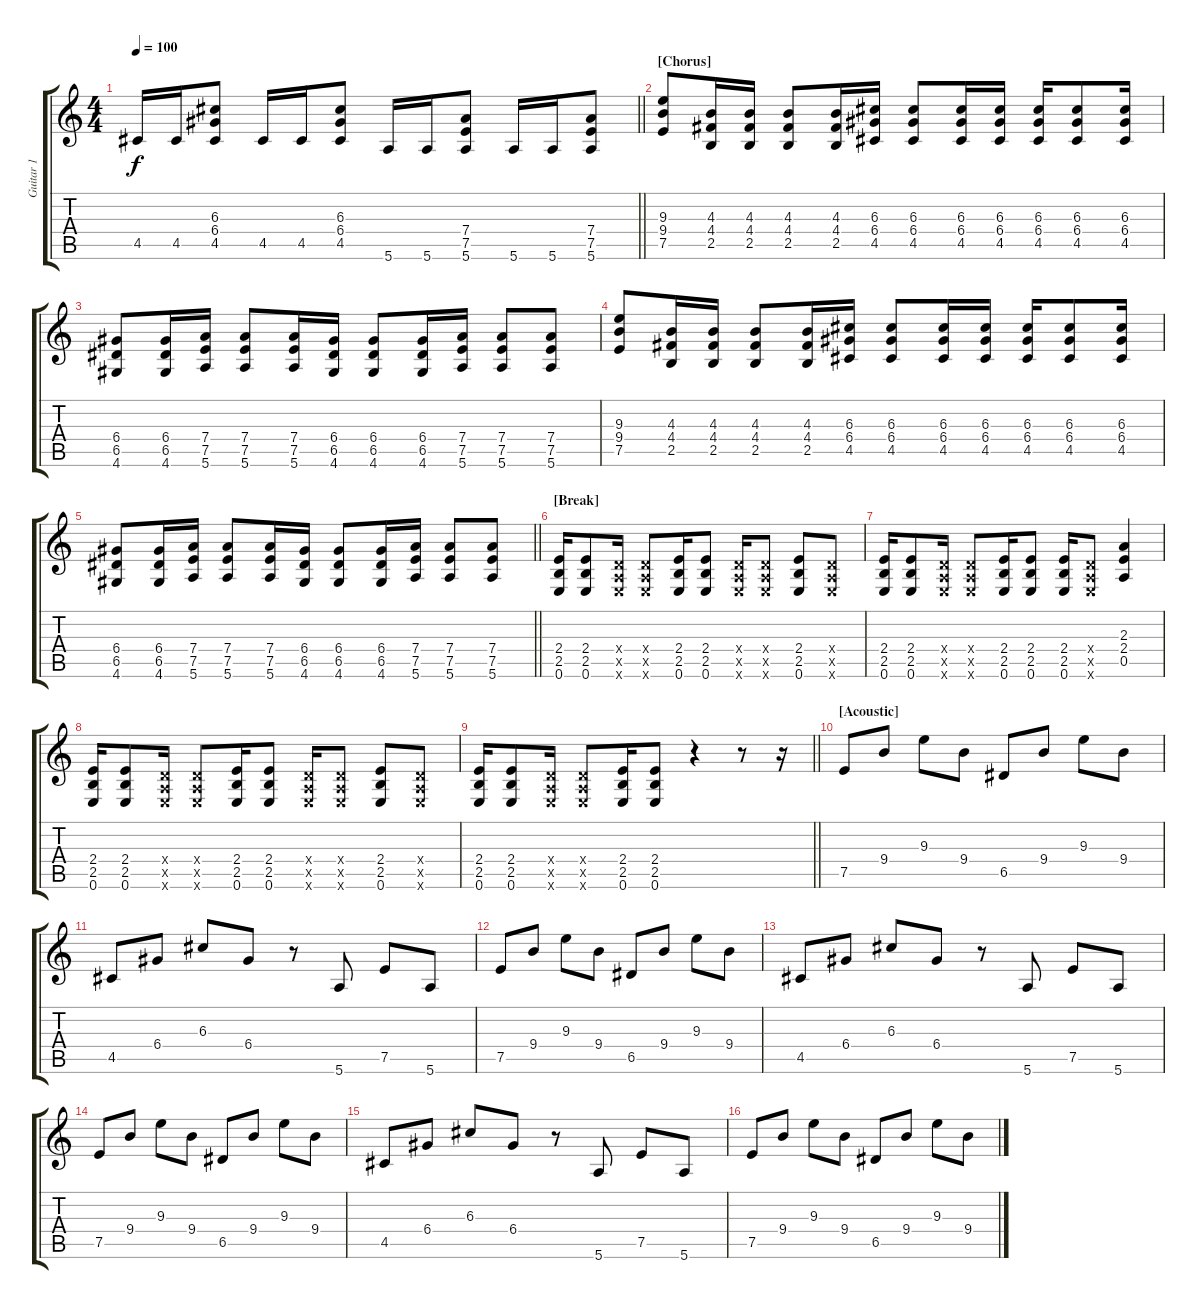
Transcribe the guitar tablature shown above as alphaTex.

\track ("Guitar 1" "Guitar 1") {instrument distortionguitar}
\staff {score tabs}
\tuning (E4 B3 G3 D3 A2 E2) {hide}
\ts (4 4)
\tempo 100
\clef g2
\barLineRight lightlight
\ks c
4.5.16{dy f} 4.5.16 (6.3 6.4 4.5).8 4.5.16 4.5.16 (6.3 6.4 4.5).8 5.6.16 5.6.16 (7.4 7.5 5.6).8 5.6.16 5.6.16 (7.4 7.5 5.6).8 |
\section ("" "[Chorus]")
(9.3 9.4 7.5).8 (4.3 4.4 2.5).16 (4.3 4.4 2.5).16 (4.3 4.4 2.5).8 (4.3 4.4 2.5).16 (6.3 6.4 4.5).16 (6.3 6.4 4.5).8 (6.3 6.4 4.5).16 (6.3 6.4 4.5).16 (6.3 6.4 4.5).16 (6.3 6.4 4.5).8 (6.3 6.4 4.5).16 |
(6.4 6.5 4.6).8 (6.4 6.5 4.6).16 (7.4 7.5 5.6).16 (7.4 7.5 5.6).8 (7.4 7.5 5.6).16 (6.4 6.5 4.6).16 (6.4 6.5 4.6).8 (6.4 6.5 4.6).16 (7.4 7.5 5.6).16 (7.4 7.5 5.6).8 (7.4 7.5 5.6).8 |
(9.3 9.4 7.5).8 (4.3 4.4 2.5).16 (4.3 4.4 2.5).16 (4.3 4.4 2.5).8 (4.3 4.4 2.5).16 (6.3 6.4 4.5).16 (6.3 6.4 4.5).8 (6.3 6.4 4.5).16 (6.3 6.4 4.5).16 (6.3 6.4 4.5).16 (6.3 6.4 4.5).8 (6.3 6.4 4.5).16 |
\barLineRight lightlight
(6.4 6.5 4.6).8 (6.4 6.5 4.6).16 (7.4 7.5 5.6).16 (7.4 7.5 5.6).8 (7.4 7.5 5.6).16 (6.4 6.5 4.6).16 (6.4 6.5 4.6).8 (6.4 6.5 4.6).16 (7.4 7.5 5.6).16 (7.4 7.5 5.6).8 (7.4 7.5 5.6).8 |
\section ("" "[Break]")
(2.4 2.5 0.6).16 (2.4 2.5 0.6).8 (0.4{x} 0.5{x} 0.6{x}).16 (0.4{x} 0.5{x} 0.6{x}).8 (2.4 2.5 0.6).16 (2.4 2.5 0.6).8 (0.4{x} 0.5{x} 0.6{x}).16 (0.4{x} 0.5{x} 0.6{x}).8 (2.4 2.5 0.6).8 (0.4{x} 0.5{x} 0.6{x}).8 |
(2.4 2.5 0.6).16 (2.4 2.5 0.6).8 (0.4{x} 0.5{x} 0.6{x}).16 (0.4{x} 0.5{x} 0.6{x}).8 (2.4 2.5 0.6).16 (2.4 2.5 0.6).8 (2.4 2.5 0.6).16 (0.4{x} 0.5{x} 0.6{x}).8 (2.3 2.4 0.5).4 |
(2.4 2.5 0.6).16 (2.4 2.5 0.6).8 (0.4{x} 0.5{x} 0.6{x}).16 (0.4{x} 0.5{x} 0.6{x}).8 (2.4 2.5 0.6).16 (2.4 2.5 0.6).8 (0.4{x} 0.5{x} 0.6{x}).16 (0.4{x} 0.5{x} 0.6{x}).8 (2.4 2.5 0.6).8 (0.4{x} 0.5{x} 0.6{x}).8 |
\barLineRight lightlight
(2.4 2.5 0.6).16 (2.4 2.5 0.6).8 (0.4{x} 0.5{x} 0.6{x}).16 (0.4{x} 0.5{x} 0.6{x}).8 (2.4 2.5 0.6).16 (2.4 2.5 0.6).8 r.4 r.8 r.16 |
\section ("" "[Acoustic]")
7.5.8{instrument electricguitarclean} 9.4.8 9.3.8 9.4.8 6.5.8 9.4.8 9.3.8 9.4.8 |
4.5.8 6.4.8 6.3.8 6.4.8 r.8 5.6.8 7.5.8 5.6.8 |
7.5.8 9.4.8 9.3.8 9.4.8 6.5.8 9.4.8 9.3.8 9.4.8 |
4.5.8 6.4.8 6.3.8 6.4.8 r.8 5.6.8 7.5.8 5.6.8 |
7.5.8 9.4.8 9.3.8 9.4.8 6.5.8 9.4.8 9.3.8 9.4.8 |
4.5.8 6.4.8 6.3.8 6.4.8 r.8 5.6.8 7.5.8 5.6.8 |
7.5.8 9.4.8 9.3.8 9.4.8 6.5.8 9.4.8 9.3.8 9.4.8
